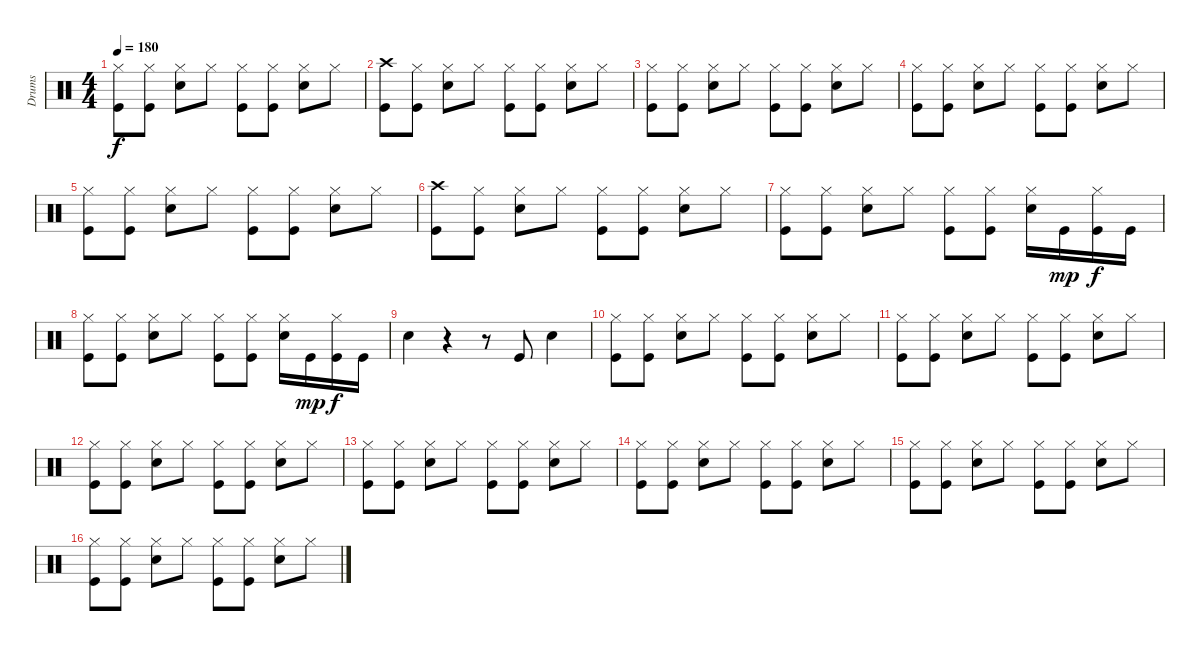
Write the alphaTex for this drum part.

\track ("Drums" "Drums") {instrument percussion}
\staff {score}
\articulation defaults
\ts (4 4)
\tempo 180
\clef neutral
\ks c
("Hi-Hat (closed)" "Kick (hit)").8{dy f} ("Hi-Hat (closed)" "Kick (hit)").8 ("Hi-Hat (closed)" "Snare (hit) 2").8 "Hi-Hat (closed)".8 ("Hi-Hat (closed)" "Kick (hit)").8 ("Hi-Hat (closed)" "Kick (hit)").8 ("Hi-Hat (closed)" "Snare (hit) 2").8 "Hi-Hat (closed)".8 |
("Crash high (hit)" "Kick (hit)").8 ("Hi-Hat (closed)" "Kick (hit)").8 ("Hi-Hat (closed)" "Snare (hit) 2").8 "Hi-Hat (closed)".8 ("Hi-Hat (closed)" "Kick (hit)").8 ("Hi-Hat (closed)" "Kick (hit)").8 ("Hi-Hat (closed)" "Snare (hit) 2").8 "Hi-Hat (closed)".8 |
("Hi-Hat (closed)" "Kick (hit)").8 ("Hi-Hat (closed)" "Kick (hit)").8 ("Hi-Hat (closed)" "Snare (hit) 2").8 "Hi-Hat (closed)".8 ("Hi-Hat (closed)" "Kick (hit)").8 ("Hi-Hat (closed)" "Kick (hit)").8 ("Hi-Hat (closed)" "Snare (hit) 2").8 "Hi-Hat (closed)".8 |
("Hi-Hat (closed)" "Kick (hit)").8 ("Hi-Hat (closed)" "Kick (hit)").8 ("Hi-Hat (closed)" "Snare (hit) 2").8 "Hi-Hat (closed)".8 ("Hi-Hat (closed)" "Kick (hit)").8 ("Hi-Hat (closed)" "Kick (hit)").8 ("Hi-Hat (closed)" "Snare (hit) 2").8 "Hi-Hat (closed)".8 |
("Hi-Hat (closed)" "Kick (hit)").8 ("Hi-Hat (closed)" "Kick (hit)").8 ("Hi-Hat (closed)" "Snare (hit) 2").8 "Hi-Hat (closed)".8 ("Hi-Hat (closed)" "Kick (hit)").8 ("Hi-Hat (closed)" "Kick (hit)").8 ("Hi-Hat (closed)" "Snare (hit) 2").8 "Hi-Hat (closed)".8 |
("Crash high (hit)" "Kick (hit)").8 ("Hi-Hat (closed)" "Kick (hit)").8 ("Hi-Hat (closed)" "Snare (hit) 2").8 "Hi-Hat (closed)".8 ("Hi-Hat (closed)" "Kick (hit)").8 ("Hi-Hat (closed)" "Kick (hit)").8 ("Hi-Hat (closed)" "Snare (hit) 2").8 "Hi-Hat (closed)".8 |
("Hi-Hat (closed)" "Kick (hit)").8 ("Hi-Hat (closed)" "Kick (hit)").8 ("Hi-Hat (closed)" "Snare (hit) 2").8 "Hi-Hat (closed)".8 ("Hi-Hat (closed)" "Kick (hit)").8 ("Hi-Hat (closed)" "Kick (hit)").8 ("Hi-Hat (closed)" "Snare (hit) 2").16 "Kick (hit)".16{dy mp} ("Hi-Hat (closed)" "Kick (hit)").16{dy f} "Kick (hit)".16 |
("Hi-Hat (closed)" "Kick (hit)").8 ("Hi-Hat (closed)" "Kick (hit)").8 ("Hi-Hat (closed)" "Snare (hit) 2").8 "Hi-Hat (closed)".8 ("Hi-Hat (closed)" "Kick (hit)").8 ("Hi-Hat (closed)" "Kick (hit)").8 ("Hi-Hat (closed)" "Snare (hit) 2").16 "Kick (hit)".16{dy mp} ("Hi-Hat (closed)" "Kick (hit)").16{dy f} "Kick (hit)".16 |
"Snare (hit) 2".4 r.4 r.8 "Kick (hit)".8 "Snare (hit) 2".4 |
("Hi-Hat (closed)" "Kick (hit)").8 ("Hi-Hat (closed)" "Kick (hit)").8 ("Hi-Hat (closed)" "Snare (hit) 2").8 "Hi-Hat (closed)".8 ("Hi-Hat (closed)" "Kick (hit)").8 ("Hi-Hat (closed)" "Kick (hit)").8 ("Hi-Hat (closed)" "Snare (hit) 2").8 "Hi-Hat (closed)".8 |
("Hi-Hat (closed)" "Kick (hit)").8 ("Hi-Hat (closed)" "Kick (hit)").8 ("Hi-Hat (closed)" "Snare (hit) 2").8 "Hi-Hat (closed)".8 ("Hi-Hat (closed)" "Kick (hit)").8 ("Hi-Hat (closed)" "Kick (hit)").8 ("Hi-Hat (closed)" "Snare (hit) 2").8 "Hi-Hat (closed)".8 |
("Hi-Hat (closed)" "Kick (hit)").8 ("Hi-Hat (closed)" "Kick (hit)").8 ("Hi-Hat (closed)" "Snare (hit) 2").8 "Hi-Hat (closed)".8 ("Hi-Hat (closed)" "Kick (hit)").8 ("Hi-Hat (closed)" "Kick (hit)").8 ("Hi-Hat (closed)" "Snare (hit) 2").8 "Hi-Hat (closed)".8 |
("Hi-Hat (closed)" "Kick (hit)").8 ("Hi-Hat (closed)" "Kick (hit)").8 ("Hi-Hat (closed)" "Snare (hit) 2").8 "Hi-Hat (closed)".8 ("Hi-Hat (closed)" "Kick (hit)").8 ("Hi-Hat (closed)" "Kick (hit)").8 ("Hi-Hat (closed)" "Snare (hit) 2").8 "Hi-Hat (closed)".8 |
("Hi-Hat (closed)" "Kick (hit)").8 ("Hi-Hat (closed)" "Kick (hit)").8 ("Hi-Hat (closed)" "Snare (hit) 2").8 "Hi-Hat (closed)".8 ("Hi-Hat (closed)" "Kick (hit)").8 ("Hi-Hat (closed)" "Kick (hit)").8 ("Hi-Hat (closed)" "Snare (hit) 2").8 "Hi-Hat (closed)".8 |
("Hi-Hat (closed)" "Kick (hit)").8 ("Hi-Hat (closed)" "Kick (hit)").8 ("Hi-Hat (closed)" "Snare (hit) 2").8 "Hi-Hat (closed)".8 ("Hi-Hat (closed)" "Kick (hit)").8 ("Hi-Hat (closed)" "Kick (hit)").8 ("Hi-Hat (closed)" "Snare (hit) 2").8 "Hi-Hat (closed)".8 |
("Hi-Hat (closed)" "Kick (hit)").8 ("Hi-Hat (closed)" "Kick (hit)").8 ("Hi-Hat (closed)" "Snare (hit) 2").8 "Hi-Hat (closed)".8 ("Hi-Hat (closed)" "Kick (hit)").8 ("Hi-Hat (closed)" "Kick (hit)").8 ("Hi-Hat (closed)" "Snare (hit) 2").8 "Hi-Hat (closed)".8
